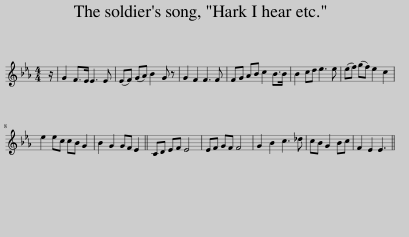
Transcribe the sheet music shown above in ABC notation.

X:1
L:1/8
M:4/4
I:linebreak $
K:Eb
V:1 treble
V:1
 z/ | G2 F>E E3 E | (EF) (GA) B2 G z | G2 F2 F3 F | FG AB c2 B>B | %5
 B2 cd e3 e | (ef) (gf) e2 c2 |$ e2 ec cB G2 | B2 G2 GF E2 || CD EF E4 | %10
 EF GF F4 | G2 B2 c3 _d | cB G2 Bc | F2 E2 E3 || %14
